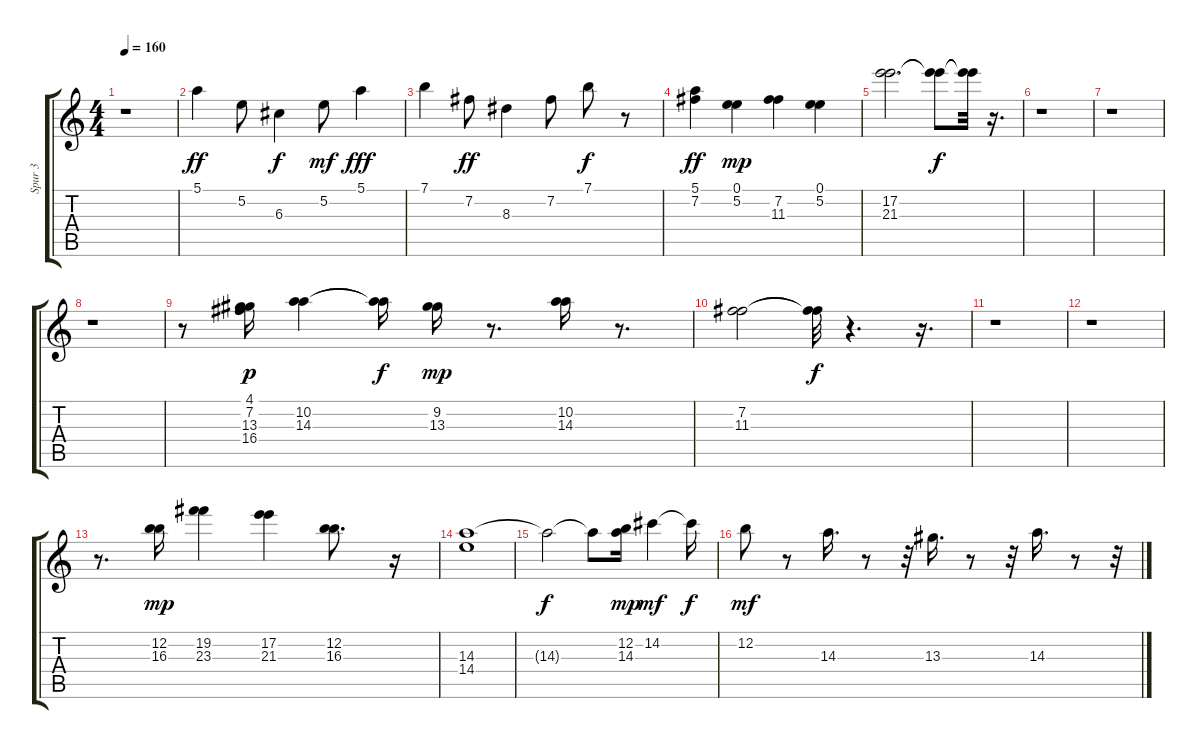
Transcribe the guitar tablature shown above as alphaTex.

\track ("Spur 3" "Spur 3") {instrument overdrivenguitar}
\staff {score tabs}
\tuning (E4 B3 G3 D3 A2 E2) {hide}
\ts (4 4)
\tempo 160
\clef g2
\ks c
r.1{dy ff instrument overdrivenguitar} |
5.1.4{volume 13} 5.2.8 6.3.4{dy f} 5.2.8{dy mf} 5.1.4{dy fff} |
7.1.4 7.2.8{dy ff} 8.3.4 7.2.8 7.1.8{dy f} r.8 |
(5.1 7.2).4{dy ff} (0.1 5.2).4{dy mp} (7.2 11.3).4 (0.1 5.2).4 |
(17.2 21.3).2{d} (17.2{t} 21.3{t}).8{dy f} (17.2{t} 21.3{t}).32 r.16{d} |
r.1 |
r.1 |
r.1 |
r.8 (4.1 7.2 13.3 16.4).16{dy p} (10.2 14.3).4 (10.2{t} 14.3{t}).16{dy f} (9.2 13.3).16{dy mp} r.8{d} (10.2 14.3).16 r.8{d} |
(7.2 11.3).2 (7.2{t} 11.3{t}).32{dy f} r.4{d} r.16{d} |
r.1 |
r.1 |
r.8{d} (12.2 16.3).16{dy mp} (19.2 23.3).4 (17.2 21.3).4 (12.2 16.3).8{d} r.16 |
(14.3 14.4).1 |
14.3{t}.2{dy f} 14.3{t}.8 (12.2 14.3).16{dy mp} 14.2.4{dy mf} 14.2{t}.16{dy f} |
12.2.8{dy mf} r.8 14.3.16{d} r.8 r.32 13.3.16{d} r.8 r.32 14.3.16{d} r.8 r.32
